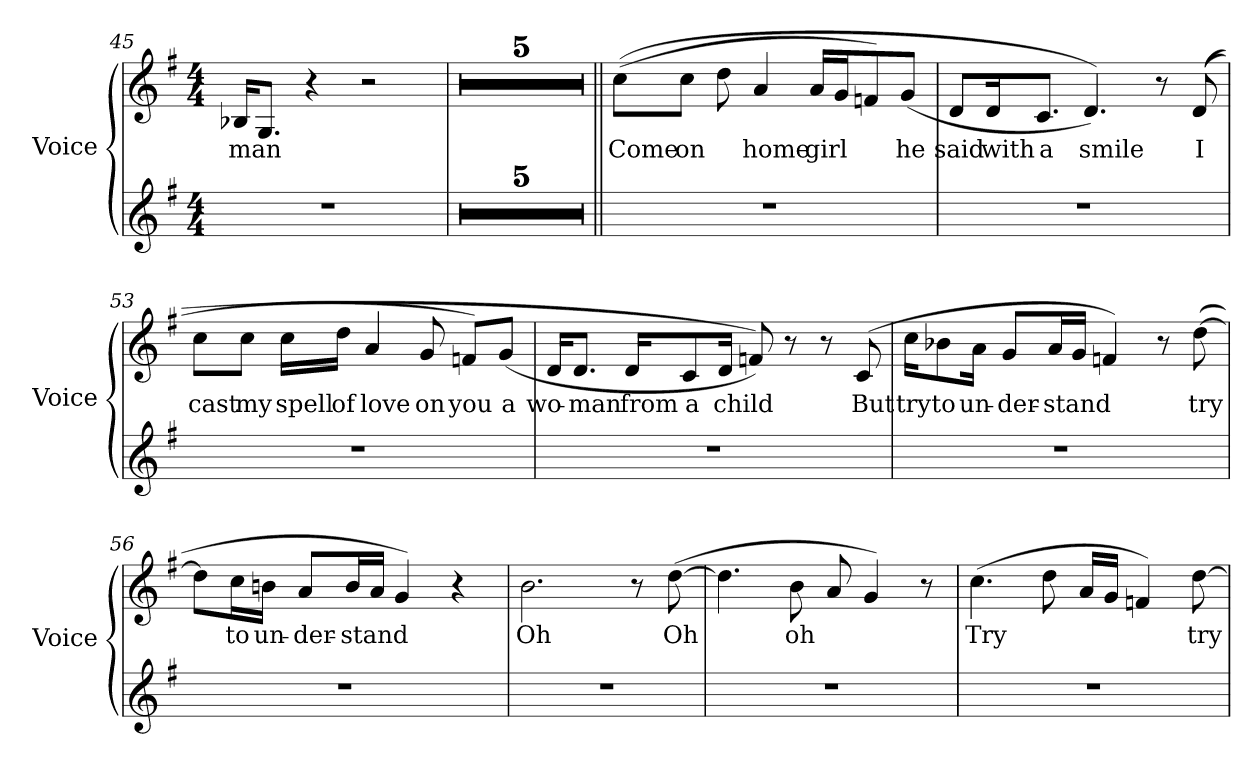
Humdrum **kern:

**kern	**kern	**text
*part2	*part1	*part1
*staff2	*staff1	*staff1
*I"Voice	*I"Voice	*
*I'Voice	*I'Voice	*
!!LO:LB:g=z
*clefG2	*clefG2	*
*k[f#]	*k[f#]	*
*G:	*G:	*
*M4/4	*M4/4	*
=45	=45	=45
!	!	!LO:LY:b:color=#000000
1r	16B-Xi/KL	man
.	8.Gi/J	.
.	4r	.
.	2r	.
=46	=46	=46
1r	1r	.
=47	=47	=47
1r	1r	.
=48	=48	=48
1r	1r	.
=49	=49	=49
1r	1r	.
=50	=50	=50
1r	1r	.
=51||	=51||	=51||
!	!	!LO:LY:b:color=#000000
1r	((8cci\L	Come
!	!	!LO:LY:b:color=#000000
.	8cci\J	on
.	8ddi\	.
!	!	!LO:LY:b:color=#000000
.	4ai/	home
!	!	!LO:LY:b:color=#000000
.	16ai/LL	girl
.	16gi/J	.
.	8fni/)	.
!	!	!LO:LY:b:color=#000000
.	(8gi/J	he
!!LO:PB:g=z
=52	=52	=52
!	!	!LO:LY:b:color=#000000
1r	8di/L	said
!	!	!LO:LY:b:color=#000000
.	16di/k	with
!	!	!LO:LY:b:color=#000000
.	8.ci/J	a
!	!	!LO:LY:b:color=#000000
.	4.di/))	smile
.	8r	.
!	!	!LO:LY:b:color=#000000
.	((8di/	I
=53	=53	=53
!	!	!LO:LY:b:color=#000000
1r	8cci\L	cast
!	!	!LO:LY:b:color=#000000
.	8cci\J	my
!	!	!LO:LY:b:color=#000000
.	16cci\LL	spell
!	!	!LO:LY:b:color=#000000
.	16ddi\JJ	of
!	!	!LO:LY:b:color=#000000
.	4ai/	love
!	!	!LO:LY:b:color=#000000
.	8gi/	on
!	!	!LO:LY:b:color=#000000
.	8fni/L)	you
!	!	!LO:LY:b:color=#000000
.	(8gi/J	a
=54	=54	=54
!	!	!LO:LY:b:color=#000000
1r	16di/KL	wo-
!	!	!LO:LY:b:color=#000000
.	8.di/J	-man
!	!	!LO:LY:b:color=#000000
.	16di/KL	from
!	!	!LO:LY:b:color=#000000
.	8ci/	a
!	!	!LO:LY:b:color=#000000
.	16di/Jk	child
.	8fni/))	.
.	8r	.
.	8r	.
!	!	!LO:LY:b:color=#000000
.	(8ci/	But
!!LO:LB:g=z
=55	=55	=55
!	!	!LO:LY:b:color=#000000
1r	16cci\KL	try
!	!	!LO:LY:b:color=#000000
.	8b-Xi\	to
!	!	!LO:LY:b:color=#000000
.	16ai\Jk	un-
!	!	!LO:LY:b:color=#000000
.	8gi/L	-der-
!	!	!LO:LY:b:color=#000000
.	16ai/L	-stand
.	16gi/JJ	.
.	4fni/)	.
.	8r	.
!	!	!LO:LY:b:color=#000000
.	([8ddi\	try
=56	=56	=56
1r	8ddi\L]	.
!	!	!LO:LY:b:color=#000000
.	16cci\L	to
!	!	!LO:LY:b:color=#000000
.	16bni\JJ	un-
!	!	!LO:LY:b:color=#000000
.	8ai/L	-der-
!	!	!LO:LY:b:color=#000000
.	16bi/L	-stand
.	16ai/JJ	.
.	4gi/)	.
.	4r	.
=57	=57	=57
!	!	!LO:LY:b:color=#000000
1r	2.bi\	Oh
.	8r	.
!	!	!LO:LY:b:color=#000000
.	([8ddi\	Oh
=58	=58	=58
1r	4.ddi\]	.
!	!	!LO:LY:b:color=#000000
.	8bi\	oh
.	8ai/	.
.	4gi/)	.
.	8r	.
!!LO:LB:g=z
=59	=59	=59
!	!	!LO:LY:b:color=#000000
1r	(4.cci\	Try
.	8ddi\	.
.	16ai/LL	.
.	16gi/JJ	.
.	4fni/)	.
!	!	!LO:LY:b:color=#000000
.	[8ddi\	try
=	=	=
*-	*-	*-
